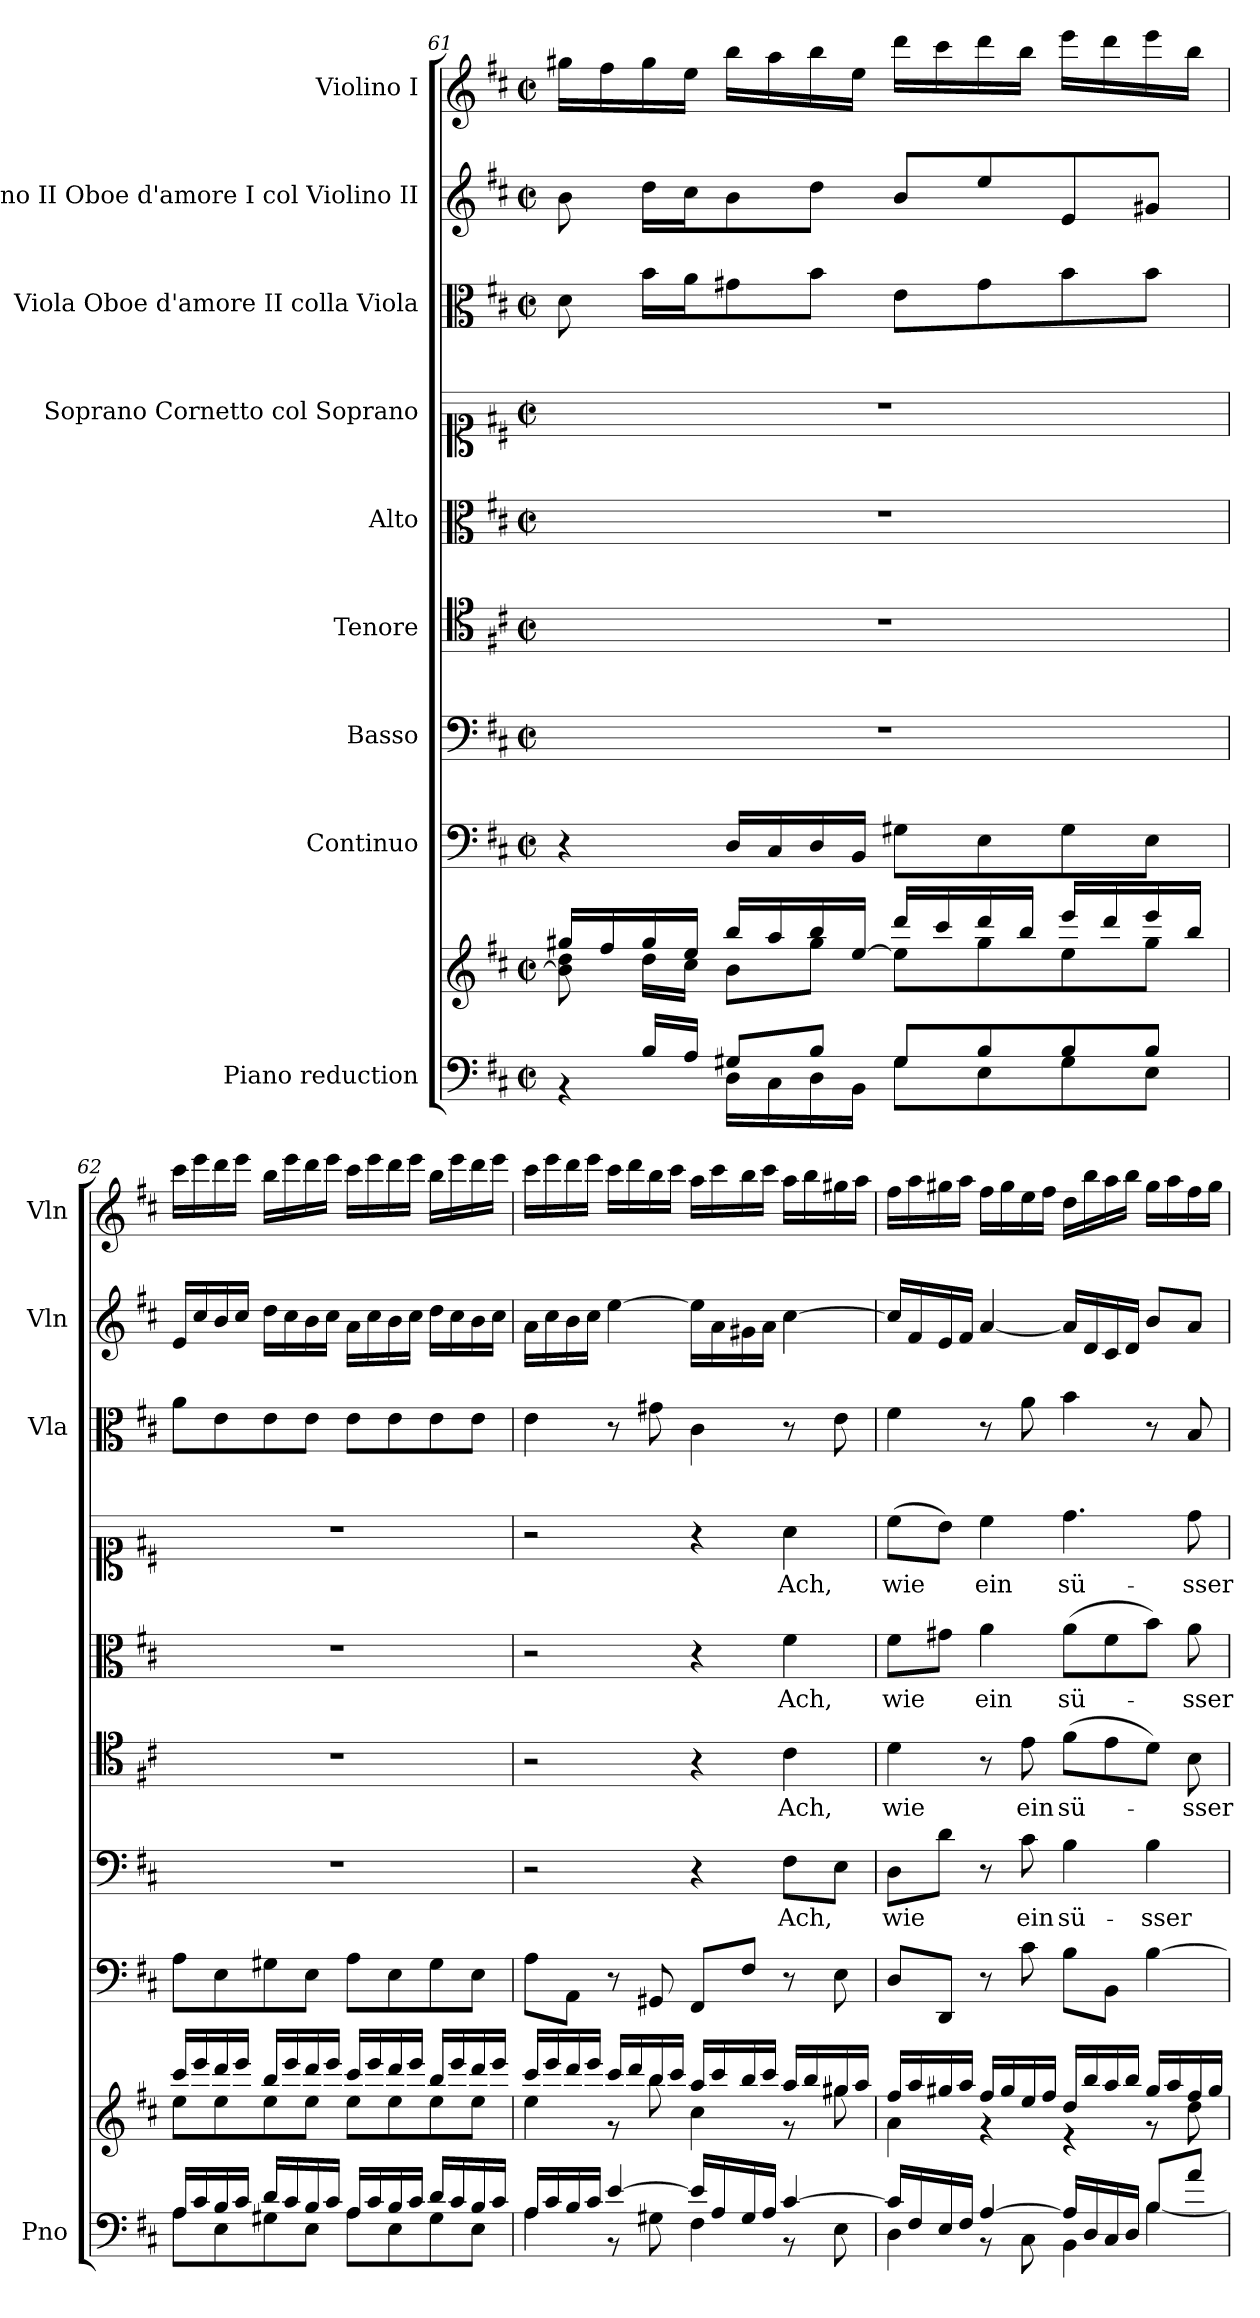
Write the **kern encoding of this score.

**kern	**kern	**kern	**kern	**text	**kern	**text	**kern	**text	**kern	**text	**kern	**kern	**kern
*part9	*part9	*part8	*part7	*part7	*part6	*part6	*part5	*part5	*part4	*part4	*part3	*part2	*part1
*staff10	*staff9	*staff8	*staff7	*staff7	*staff6	*staff6	*staff5	*staff5	*staff4	*staff4	*staff3	*staff2	*staff1
*I"Piano reduction	*	*I"Continuo	*I"Basso	*	*I"Tenore	*	*I"Alto	*	*I"Soprano Cornetto col Soprano	*	*I"Viola Oboe d'amore II colla Viola	*I"Violino II Oboe d'amore I col Violino II	*I"Violino I
*I'Pno	*	*	*	*	*	*	*	*	*	*	*I'Vla	*I'Vln	*I'Vln
!!LO:PB:g=z
*clefF4	*clefG2	*clefF4	*clefF4	*	*clefC4	*	*clefC3	*	*clefC1	*	*clefC3	*clefG2	*clefG2
*k[f#c#]	*k[f#c#]	*k[f#c#]	*k[f#c#]	*	*k[f#c#]	*	*k[f#c#]	*	*k[f#c#]	*	*k[f#c#]	*k[f#c#]	*k[f#c#]
*M2/2	*M2/2	*M2/2	*M2/2	*	*M2/2	*	*M2/2	*	*M2/2	*	*M2/2	*M2/2	*M2/2
*met(c|)	*met(c|)	*met(c|)	*met(c|)	*	*met(c|)	*	*met(c|)	*	*met(c|)	*	*met(c|)	*met(c|)	*met(c|)
=61	=61	=61	=61	=61	=61	=61	=61	=61	=61	=61	=61	=61	=61
*^	*^	*	*	*	*	*	*	*	*	*	*	*	*
8ryy	4r	16gg#X/LL	8b\] 8dd\	4r	1r	.	1r	.	1r	.	1r	.	8d\	8b\	16gg#X\LL
.	.	16ff#/	.	.	.	.	.	.	.	.	.	.	.	.	16ff#\
16B/LL	.	16gg#/	16dd\LL	.	.	.	.	.	.	.	.	.	16b\LL	16dd\LL	16gg#\
16A/JJ	.	16ee/JJ	16cc#\JJ	.	.	.	.	.	.	.	.	.	16a\J	16cc#\J	16ee\JJ
8G#X/L	16D\LL	16bb/LL	8b\L	16D/LL	.	.	.	.	.	.	.	.	8g#X\	8b\	16bb\LL
.	16C#\	16aa/	.	16C#/	.	.	.	.	.	.	.	.	.	.	16aa\
8B/J	16D\	16bb/	8gg#\J	16D/	.	.	.	.	.	.	.	.	8b\J	8dd\J	16bb\
.	16BB\JJ	[16ee/JJ	.	16BB/JJ	.	.	.	.	.	.	.	.	.	.	16ee\JJ
8G#/L	8G#\L	16ddd/LL	8ee\L]	8G#X\L	.	.	.	.	.	.	.	.	8e\L	8b/L	16ddd\LL
.	.	16ccc#/	.	.	.	.	.	.	.	.	.	.	.	.	16ccc#\
8B/	8E\	16ddd/	8gg#\	8E\	.	.	.	.	.	.	.	.	8g#\	8ee/	16ddd\
.	.	16bb/JJ	.	.	.	.	.	.	.	.	.	.	.	.	16bb\JJ
8B/	8G#\	16eee/LL	8ee\	8G#\	.	.	.	.	.	.	.	.	8b\	8e/	16eee\LL
.	.	16ddd/	.	.	.	.	.	.	.	.	.	.	.	.	16ddd\
8B/J	8E\J	16eee/	8gg#\J	8E\J	.	.	.	.	.	.	.	.	8b\J	8g#X/J	16eee\
.	.	16bb/JJ	.	.	.	.	.	.	.	.	.	.	.	.	16bb\JJ
=62	=62	=62	=62	=62	=62	=62	=62	=62	=62	=62	=62	=62	=62	=62	=62
16A/LL	8A\L	16ccc#/LL	8ee\L	8A\L	1r	.	1r	.	1r	.	1r	.	8a\L	16e/LL	16ccc#\LL
16c#/	.	16eee/	.	.	.	.	.	.	.	.	.	.	.	16cc#/	16eee\
16B/	8E\	16ddd/	8ee\	8E\	.	.	.	.	.	.	.	.	8e\	16b/	16ddd\
16c#/JJ	.	16eee/JJ	.	.	.	.	.	.	.	.	.	.	.	16cc#/JJ	16eee\JJ
16d/LL	8G#X\	16bb/LL	8ee\	8G#X\	.	.	.	.	.	.	.	.	8e\	16dd\LL	16bb\LL
16c#/	.	16eee/	.	.	.	.	.	.	.	.	.	.	.	16cc#\	16eee\
16B/	8E\J	16ddd/	8ee\J	8E\J	.	.	.	.	.	.	.	.	8e\J	16b\	16ddd\
16c#/JJ	.	16eee/JJ	.	.	.	.	.	.	.	.	.	.	.	16cc#\JJ	16eee\JJ
16A/LL	8A\L	16ccc#/LL	8ee\L	8A\L	.	.	.	.	.	.	.	.	8e\L	16a\LL	16ccc#\LL
16c#/	.	16eee/	.	.	.	.	.	.	.	.	.	.	.	16cc#\	16eee\
16B/	8E\	16ddd/	8ee\	8E\	.	.	.	.	.	.	.	.	8e\	16b\	16ddd\
16c#/JJ	.	16eee/JJ	.	.	.	.	.	.	.	.	.	.	.	16cc#\JJ	16eee\JJ
16d/LL	8G#\	16bb/LL	8ee\	8G#\	.	.	.	.	.	.	.	.	8e\	16dd\LL	16bb\LL
16c#/	.	16eee/	.	.	.	.	.	.	.	.	.	.	.	16cc#\	16eee\
16B/	8E\J	16ddd/	8ee\J	8E\J	.	.	.	.	.	.	.	.	8e\J	16b\	16ddd\
16c#/JJ	.	16eee/JJ	.	.	.	.	.	.	.	.	.	.	.	16cc#\JJ	16eee\JJ
!!LO:PB:g=z
=63	=63	=63	=63	=63	=63	=63	=63	=63	=63	=63	=63	=63	=63	=63	=63
16A/LL	4A\	16ccc#/LL	4ee\	8A\L	2r	.	2r	.	2r	.	2r	.	4e\	16a\LL	16ccc#\LL
16c#/	.	16eee/	.	.	.	.	.	.	.	.	.	.	.	16cc#\	16eee\
16B/	.	16ddd/	.	8AA\J	.	.	.	.	.	.	.	.	.	16b\	16ddd\
16c#/JJ	.	16eee/JJ	.	.	.	.	.	.	.	.	.	.	.	16cc#\JJ	16eee\JJ
[4e/	8r	16ccc#/LL	8r	8r	.	.	.	.	.	.	.	.	8r	[4ee\	16ccc#\LL
.	.	16ddd/	.	.	.	.	.	.	.	.	.	.	.	.	16ddd\
.	8G#X\	16bb/	8bb\	8GG#X/	.	.	.	.	.	.	.	.	8g#X\	.	16bb\
.	.	16ccc#/JJ	.	.	.	.	.	.	.	.	.	.	.	.	16ccc#\JJ
16e/LL]	4F#\	16aa/LL	4cc#\	8FF#/L	4r	.	4r	.	4r	.	4r	.	4c#\	16ee\LL]	16aa\LL
16A/	.	16ccc#/	.	.	.	.	.	.	.	.	.	.	.	16a\	16ccc#\
16G#/	.	16bb/	.	8F#/J	.	.	.	.	.	.	.	.	.	16g#X\	16bb\
16A/JJ	.	16ccc#/JJ	.	.	.	.	.	.	.	.	.	.	.	16a\JJ	16ccc#\JJ
!	!	!	!	!	!	!LO:LY:b	!	!LO:LY:b	!	!LO:LY:b	!	!LO:LY:b	!	!	!
[4c#/	8r	16aa/LL	8r	8r	8F#\L	Ach,	4c#\	Ach,	4f#\	Ach,	4a\	Ach,	8r	[4cc#\	16aa\LL
.	.	16bb/	.	.	.	.	.	.	.	.	.	.	.	.	16bb\
.	8E\	16gg#X/	8gg#\	8E\	8E\J	.	.	.	.	.	.	.	8e\	.	16gg#X\
.	.	16aa/JJ	.	.	.	.	.	.	.	.	.	.	.	.	16aa\JJ
=64	=64	=64	=64	=64	=64	=64	=64	=64	=64	=64	=64	=64	=64	=64	=64
!	!	!	!	!	!	!LO:LY:b	!	!LO:LY:b	!	!LO:LY:b	!	!LO:LY:b	!	!	!
16c#/LL]	4D\	16ff#/LL	4a\	8D/L	8D\L	wie	4d\	wie	8f#\L	wie	(>8cc#\L	wie	4f#\	16cc#/LL]	16ff#\LL
16F#/	.	16aa/	.	.	.	.	.	.	.	.	.	.	.	16f#/	16aa\
16E/	.	16gg#X/	.	8DD/J	8d\J	.	.	.	8g#X\J	.	8b\J)	.	.	16e/	16gg#X\
16F#/JJ	.	16aa/JJ	.	.	.	.	.	.	.	.	.	.	.	16f#/JJ	16aa\JJ
!	!	!	!	!	!	!	!	!	!	!LO:LY:b	!	!LO:LY:b	!	!	!
[4A/	8r	16ff#/LL	4r	8r	8r	.	8r	.	4a\	ein	4cc#\	ein	8r	[4a/	16ff#\LL
.	.	16gg#/	.	.	.	.	.	.	.	.	.	.	.	.	16gg#\
!	!	!	!	!	!	!LO:LY:b	!	!LO:LY:b	!	!	!	!	!	!	!
.	8C#\	16ee/	.	8c#\	8c#\	ein	8e\	ein	.	.	.	.	8a\	.	16ee\
.	.	16ff#/JJ	.	.	.	.	.	.	.	.	.	.	.	.	16ff#\JJ
!	!	!	!	!	!	!LO:LY:b	!	!LO:LY:b	!	!LO:LY:b	!	!LO:LY:b	!	!	!
16A/LL]	4BB\	16dd/LL	4r	8B\L	4B\	sü-	(>8f#\L	sü-	(>8a\L	sü-	4.dd\	sü-	4b\	16a/LL]	16dd\LL
16D/	.	16bb/	.	.	.	.	.	.	.	.	.	.	.	16d/	16bb\
16C#/	.	16aa/	.	8BB\J	.	.	8e\	.	8f#\	.	.	.	.	16c#/	16aa\
16D/JJ	.	16bb/JJ	.	.	.	.	.	.	.	.	.	.	.	16d/JJ	16bb\JJ
!	!	!	!	!	!	!LO:LY:b	!	!	!	!	!	!	!	!	!
8B/L	[4B\	16gg#/LL	8r	[4B\	4B\	-sser	8d\J)	.	8b\J)	.	.	.	8r	8b/L	16gg#\LL
.	.	16aa/	.	.	.	.	.	.	.	.	.	.	.	.	16aa\
!	!	!	!	!	!	!	!	!LO:LY:b	!	!LO:LY:b	!	!LO:LY:b	!	!	!
8a/J	.	16ff#/	8dd\	.	.	.	8B\	-sser	8a\	-sser	8dd\	-sser	8B/	8a/J	16ff#\
.	.	16gg#/JJ	.	.	.	.	.	.	.	.	.	.	.	.	16gg#\JJ
*v	*v	*	*	*	*	*	*	*	*	*	*	*	*	*	*
*	*v	*v	*	*	*	*	*	*	*	*	*	*	*	*
=	=	=	=	=	=	=	=	=	=	=	=	=	=
*-	*-	*-	*-	*-	*-	*-	*-	*-	*-	*-	*-	*-	*-
